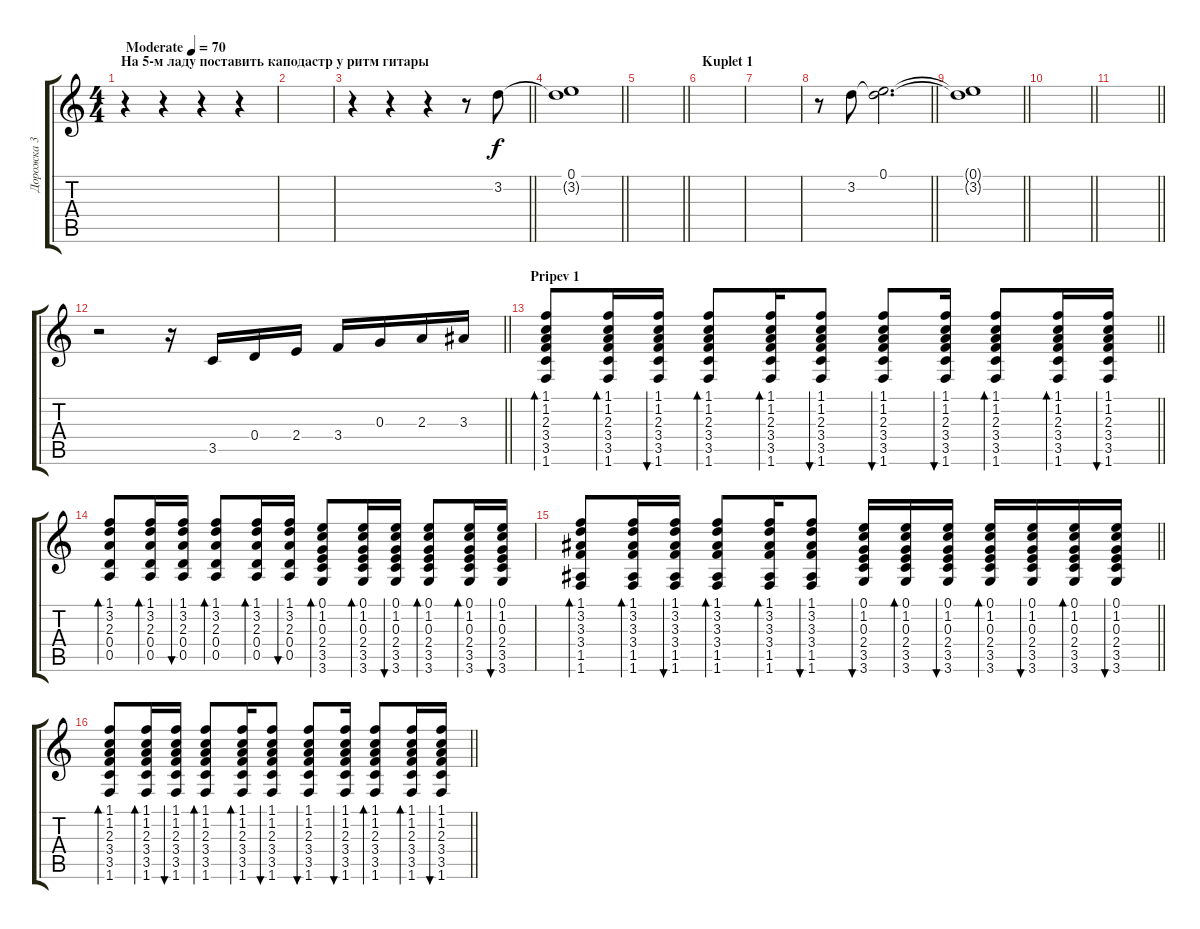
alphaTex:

\track ("Дорожка 3" "Дорожка 3") {instrument acousticguitarsteel}
\staff {score tabs}
\tuning (E4 B3 G3 D3 A2 E2) {hide}
\ts (4 4)
\section ("" "На 5-м ладу поставить каподастр у ритм гитары")
\tempo (70 "Moderate")
\clef g2
\ks c
r.4{dy f instrument acousticguitarsteel} r.4 r.4 r.4 |
|
\barLineRight lightlight
r.4 r.4 r.4 r.8 3.2.8 |
\section ("" "")
\barLineRight lightlight
(0.1 3.2{t}).1 |
\barLineRight lightlight
|
\section ("" "Kuplet 1")
|
|
\barLineRight lightlight
r.8 3.2.8 (0.1 3.2{t}).2{d} |
\barLineRight lightlight
(0.1{t} 3.2{t}).1 |
\barLineRight lightlight
|
\barLineRight lightlight
|
\barLineRight lightlight
r.2 r.16 3.5.16 0.4.16 2.4.16 3.4.16 0.3.16 2.3.16 3.3.16 |
\section ("" "Pripev 1")
\barLineRight lightlight
(1.1 1.2 2.3 3.4 3.5 1.6).8{bd 30} (1.1 1.2 2.3 3.4 3.5 1.6).16{bd 30} (1.1 1.2 2.3 3.4 3.5 1.6).16{bu 30} (1.1 1.2 2.3 3.4 3.5 1.6).8{bd 30} (1.1 1.2 2.3 3.4 3.5 1.6).16{bd 30} (1.1 1.2 2.3 3.4 3.5 1.6).8{bu 30} (1.1 1.2 2.3 3.4 3.5 1.6).8{bu 30} (1.1 1.2 2.3 3.4 3.5 1.6).16{bu 30} (1.1 1.2 2.3 3.4 3.5 1.6).8{bd 30} (1.1 1.2 2.3 3.4 3.5 1.6).16{bd 30} (1.1 1.2 2.3 3.4 3.5 1.6).16{bu 30} |
(1.1 3.2 2.3 0.4 0.5).8{bd 30} (1.1 3.2 2.3 0.4 0.5).16{bd 30} (1.1 3.2 2.3 0.4 0.5).16{bu 30} (1.1 3.2 2.3 0.4 0.5).8{bd 30} (1.1 3.2 2.3 0.4 0.5).16{bd 30} (1.1 3.2 2.3 0.4 0.5).16{bu 30} (0.1 1.2 0.3 2.4 3.5 3.6).8{bd 30} (0.1 1.2 0.3 2.4 3.5 3.6).16{bd 30} (0.1 1.2 0.3 2.4 3.5 3.6).16{bu 30} (0.1 1.2 0.3 2.4 3.5 3.6).8{bd 30} (0.1 1.2 0.3 2.4 3.5 3.6).16{bd 30} (0.1 1.2 0.3 2.4 3.5 3.6).16{bu 30} |
\barLineRight lightlight
(1.1 3.2 3.3 3.4 1.5 1.6).8{bd 30} (1.1 3.2 3.3 3.4 1.5 1.6).16{bd 30} (1.1 3.2 3.3 3.4 1.5 1.6).16{bu 30} (1.1 3.2 3.3 3.4 1.5 1.6).8{bd 30} (1.1 3.2 3.3 3.4 1.5 1.6).16{bd 30} (1.1 3.2 3.3 3.4 1.5 1.6).8{bu 30} (0.1 1.2 0.3 2.4 3.5 3.6).16{bu 30} (0.1 1.2 0.3 2.4 3.5 3.6).16{bd 30} (0.1 1.2 0.3 2.4 3.5 3.6).16{bu 30} (0.1 1.2 0.3 2.4 3.5 3.6).16{bd 30} (0.1 1.2 0.3 2.4 3.5 3.6).16{bu 30} (0.1 1.2 0.3 2.4 3.5 3.6).16{bd 30} (0.1 1.2 0.3 2.4 3.5 3.6).16{bu 30} |
\barLineRight lightlight
(1.1 1.2 2.3 3.4 3.5 1.6).8{bd 30} (1.1 1.2 2.3 3.4 3.5 1.6).16{bd 30} (1.1 1.2 2.3 3.4 3.5 1.6).16{bu 30} (1.1 1.2 2.3 3.4 3.5 1.6).8{bd 30} (1.1 1.2 2.3 3.4 3.5 1.6).16{bd 30} (1.1 1.2 2.3 3.4 3.5 1.6).8{bu 30} (1.1 1.2 2.3 3.4 3.5 1.6).8{bu 30} (1.1 1.2 2.3 3.4 3.5 1.6).16{bu 30} (1.1 1.2 2.3 3.4 3.5 1.6).8{bd 30} (1.1 1.2 2.3 3.4 3.5 1.6).16{bd 30} (1.1 1.2 2.3 3.4 3.5 1.6).16{bu 30}
